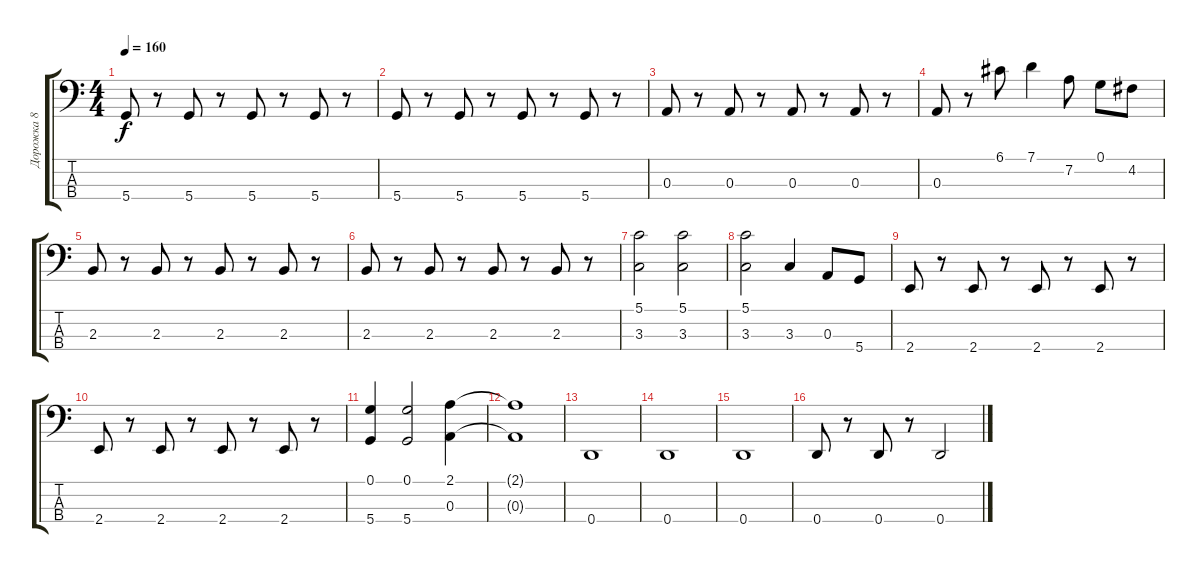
\track ("Дорожка 8" "Дорожка 8") {instrument electricbassfinger}
\staff {score tabs}
\tuning (G2 D2 A1 D1) {hide}
\ts (4 4)
\tempo 160
\clef f4
\ks c
5.4.8{dy f} r.8 5.4.8 r.8 5.4.8 r.8 5.4.8 r.8 |
5.4.8 r.8 5.4.8 r.8 5.4.8 r.8 5.4.8 r.8 |
0.3.8 r.8 0.3.8 r.8 0.3.8 r.8 0.3.8 r.8 |
0.3.8 r.8 6.1.8 7.1.4 7.2.8 0.1.8 4.2.8 |
2.3.8 r.8 2.3.8 r.8 2.3.8 r.8 2.3.8 r.8 |
2.3.8 r.8 2.3.8 r.8 2.3.8 r.8 2.3.8 r.8 |
(5.1 3.3).2 (5.1 3.3).2 |
(5.1 3.3).2 3.3.4 0.3.8 5.4.8 |
2.4.8 r.8 2.4.8 r.8 2.4.8 r.8 2.4.8 r.8 |
2.4.8 r.8 2.4.8 r.8 2.4.8 r.8 2.4.8 r.8 |
(0.1 5.4).4 (0.1 5.4).2 (2.1 0.3).4 |
(2.1{t} 0.3{t}).1 |
0.4.1 |
0.4.1 |
0.4.1 |
0.4.8 r.8 0.4.8 r.8 0.4.2
